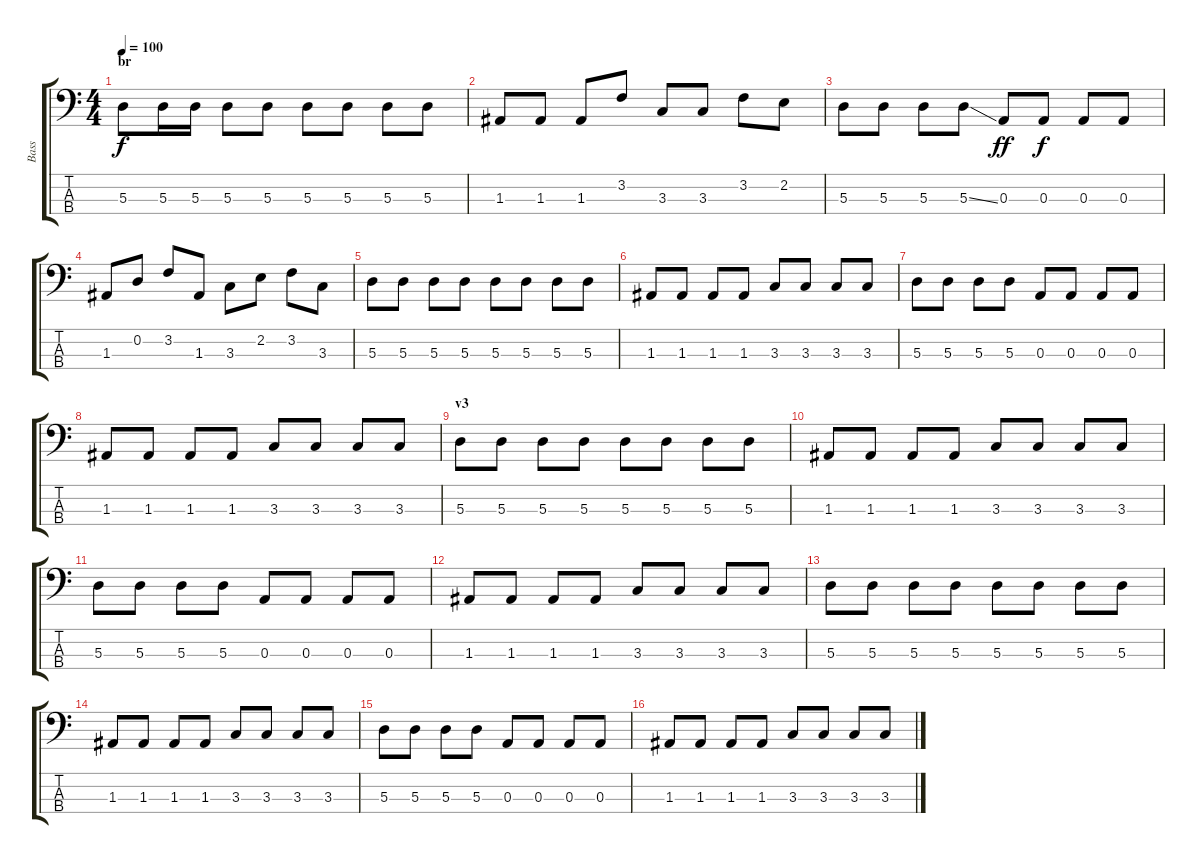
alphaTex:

\track ("Bass" "Bass") {instrument electricbassfinger}
\staff {score tabs}
\tuning (G2 D2 A1 E1) {hide}
\ts (4 4)
\section ("" "br")
\tempo 100
\clef f4
\ks c
5.3.8{dy f} 5.3.16 5.3.16 5.3.8 5.3.8 5.3.8 5.3.8 5.3.8 5.3.8 |
1.3.8 1.3.8 1.3.8 3.2.8 3.3.8 3.3.8 3.2.8 2.2.8 |
5.3.8 5.3.8 5.3.8 5.3{ss}.8 0.3.8{dy ff} 0.3.8{dy f} 0.3.8 0.3.8 |
1.3.8 0.2.8 3.2.8 1.3.8 3.3.8 2.2.8 3.2.8 3.3.8 |
5.3.8 5.3.8 5.3.8 5.3.8 5.3.8 5.3.8 5.3.8 5.3.8 |
1.3.8 1.3.8 1.3.8 1.3.8 3.3.8 3.3.8 3.3.8 3.3.8 |
5.3.8 5.3.8 5.3.8 5.3.8 0.3.8 0.3.8 0.3.8 0.3.8 |
1.3.8 1.3.8 1.3.8 1.3.8 3.3.8 3.3.8 3.3.8 3.3.8 |
\section ("" "v3")
5.3.8 5.3.8 5.3.8 5.3.8 5.3.8 5.3.8 5.3.8 5.3.8 |
1.3.8 1.3.8 1.3.8 1.3.8 3.3.8 3.3.8 3.3.8 3.3.8 |
5.3.8 5.3.8 5.3.8 5.3.8 0.3.8 0.3.8 0.3.8 0.3.8 |
1.3.8 1.3.8 1.3.8 1.3.8 3.3.8 3.3.8 3.3.8 3.3.8 |
5.3.8 5.3.8 5.3.8 5.3.8 5.3.8 5.3.8 5.3.8 5.3.8 |
1.3.8 1.3.8 1.3.8 1.3.8 3.3.8 3.3.8 3.3.8 3.3.8 |
5.3.8 5.3.8 5.3.8 5.3.8 0.3.8 0.3.8 0.3.8 0.3.8 |
1.3.8 1.3.8 1.3.8 1.3.8 3.3.8 3.3.8 3.3.8 3.3.8
